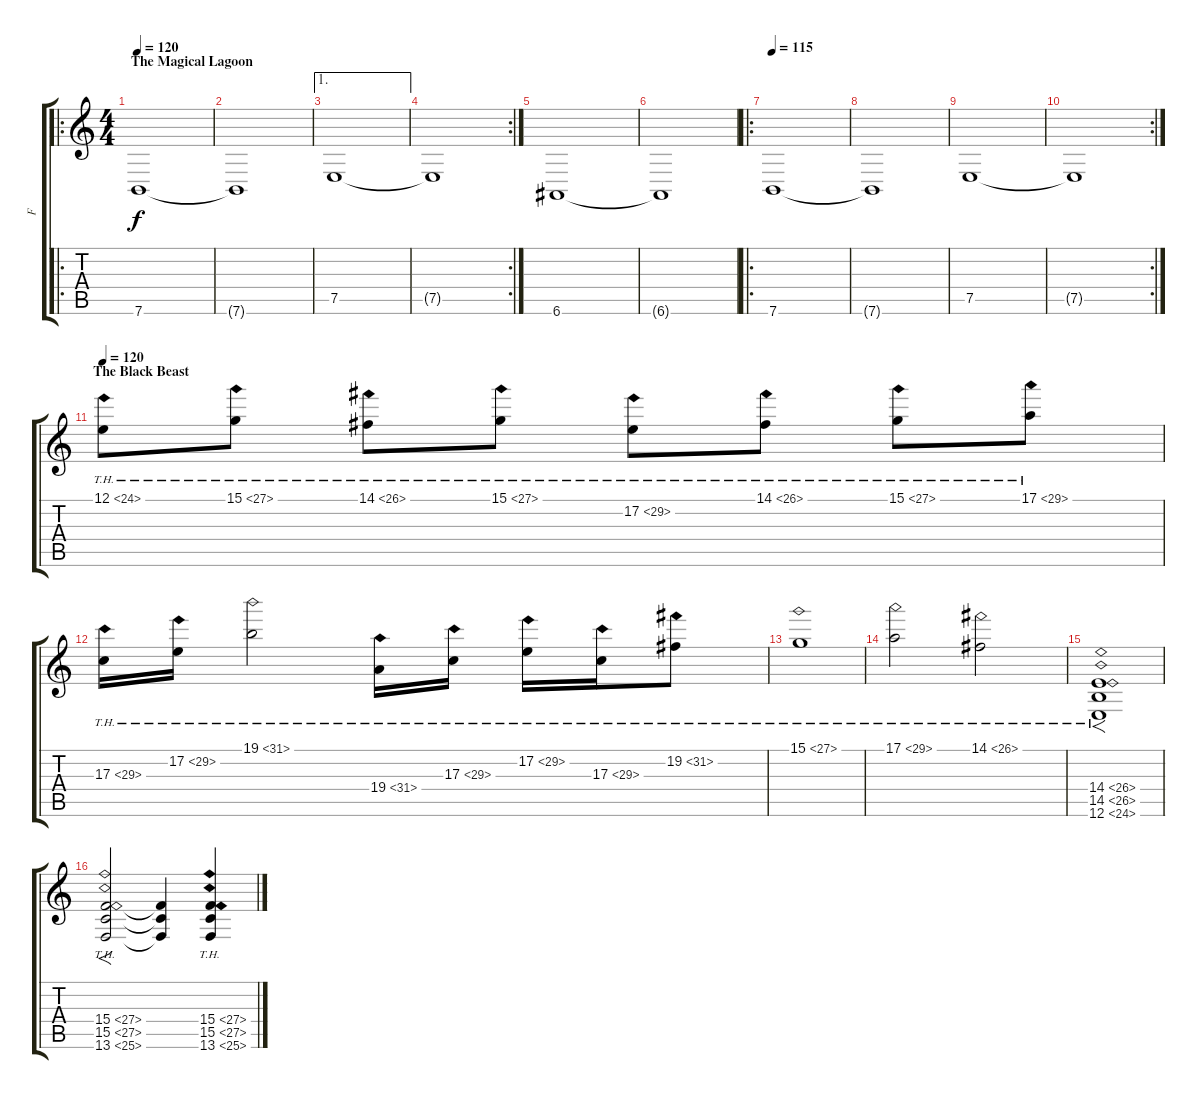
\track ("F" "F") {instrument synthstrings1}
\staff {score tabs}
\tuning (E4 B3 G3 D3 A2 E2) {hide}
\ro
\ts (4 4)
\section ("" "The Magical Lagoon")
\tempo 120
\clef g2
\ks c
7.6.1{dy f instrument seashore} |
7.6{t}.1 |
\ae 1
7.5.1 |
\rc 2
7.5{t}.1 |
6.6.1{volume 11 instrument birdtweet} |
6.6{t}.1 |
\ro
\tempo 115
7.6.1{volume 9 instrument seashore} |
7.6{t}.1 |
7.5.1 |
\rc 2
7.5{t}.1 |
\section ("" "The Black Beast")
\tempo 120
12.1{th 12}.8{volume 10 balance 11 instrument synthstrings1} 15.1{th 12}.8 14.1{th 12}.8 15.1{th 12}.8 17.2{th 12}.8 14.1{th 12}.8 15.1{th 12}.8 17.1{th 12}.8 |
17.3{th 12}.16 17.2{th 12}.16 19.1{th 12}.2 19.4{th 12}.16 17.3{th 12}.16 17.2{th 12}.16 17.3{th 12}.16 19.2{th 12}.8 |
15.1{th 12}.1 |
17.1{th 12}.2 14.1{th 12}.2 |
(14.4{th 12} 14.5{th 12} 12.6{th 12}).1{f} |
(15.4{th 12} 15.5{th 12} 13.6{th 12}).2{f} (15.4{t} 15.5{t} 13.6{t}).4 (15.4{th 12} 15.5{th 12} 13.6{th 12}).4
